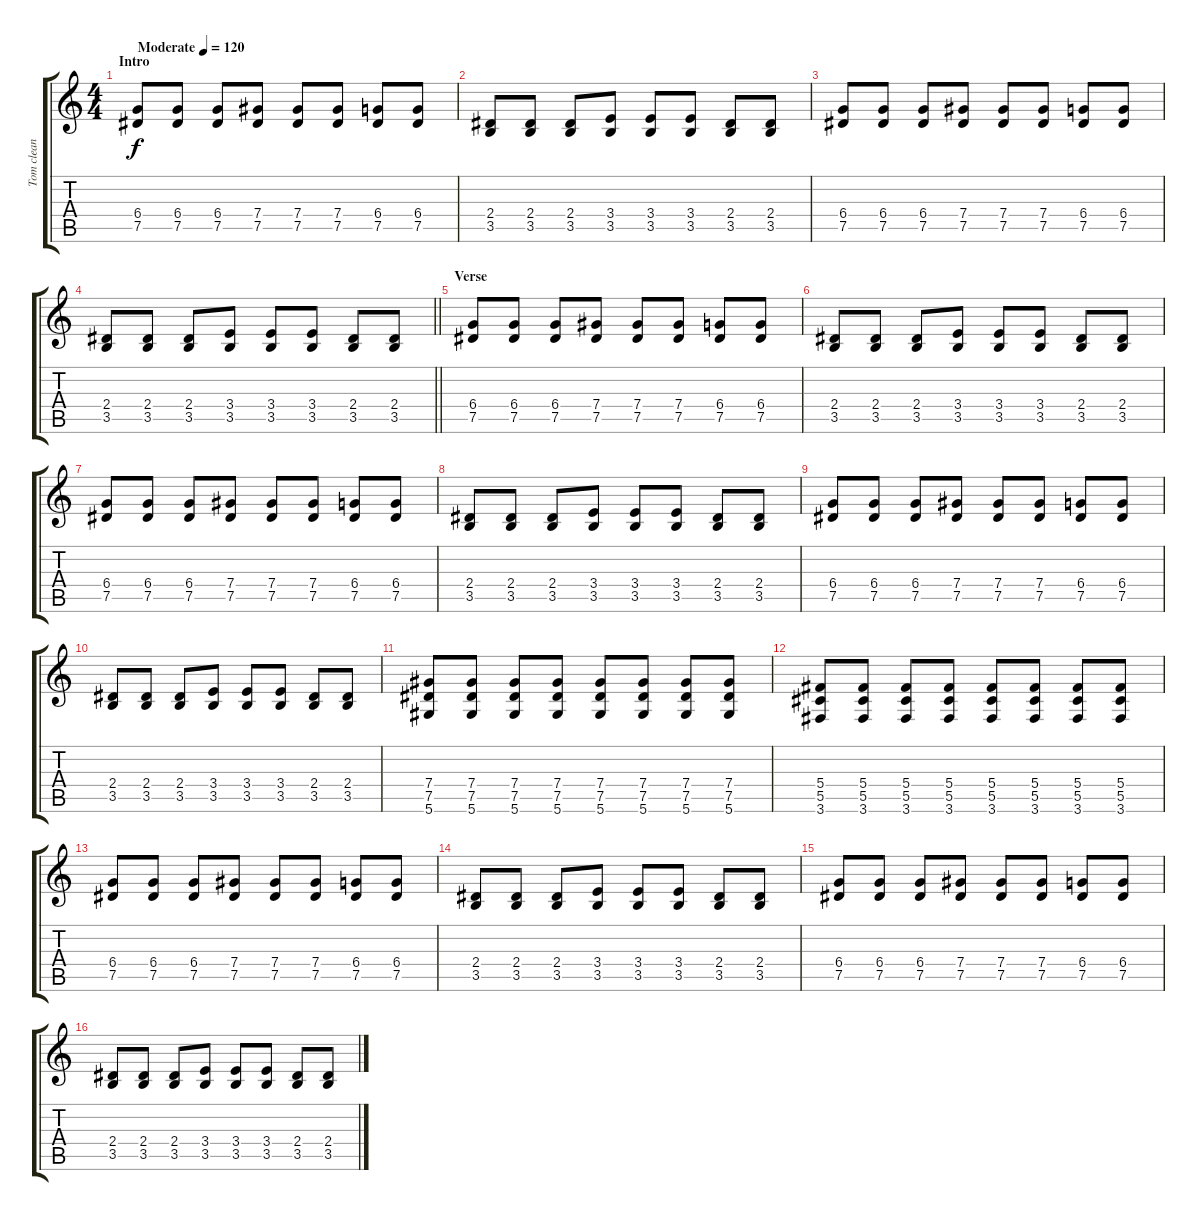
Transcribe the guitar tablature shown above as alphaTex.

\track ("Tom clean" "Tom clean") {instrument acousticguitarsteel}
\staff {score tabs}
\tuning (Eb4 Bb3 Gb3 Db3 Ab2 Eb2) {hide}
\ts (4 4)
\section ("" "Intro")
\tempo (120 "Moderate")
\clef g2
\ks c
(6.4 7.5).8{dy f instrument acousticguitarsteel} (6.4 7.5).8 (6.4 7.5).8 (7.4 7.5).8 (7.4 7.5).8 (7.4 7.5).8 (6.4 7.5).8 (6.4 7.5).8 |
(2.4 3.5).8 (2.4 3.5).8 (2.4 3.5).8 (3.4 3.5).8 (3.4 3.5).8 (3.4 3.5).8 (2.4 3.5).8 (2.4 3.5).8 |
(6.4 7.5).8 (6.4 7.5).8 (6.4 7.5).8 (7.4 7.5).8 (7.4 7.5).8 (7.4 7.5).8 (6.4 7.5).8 (6.4 7.5).8 |
\barLineRight lightlight
(2.4 3.5).8 (2.4 3.5).8 (2.4 3.5).8 (3.4 3.5).8 (3.4 3.5).8 (3.4 3.5).8 (2.4 3.5).8 (2.4 3.5).8 |
\section ("" "Verse")
(6.4 7.5).8 (6.4 7.5).8 (6.4 7.5).8 (7.4 7.5).8 (7.4 7.5).8 (7.4 7.5).8 (6.4 7.5).8 (6.4 7.5).8 |
(2.4 3.5).8 (2.4 3.5).8 (2.4 3.5).8 (3.4 3.5).8 (3.4 3.5).8 (3.4 3.5).8 (2.4 3.5).8 (2.4 3.5).8 |
(6.4 7.5).8 (6.4 7.5).8 (6.4 7.5).8 (7.4 7.5).8 (7.4 7.5).8 (7.4 7.5).8 (6.4 7.5).8 (6.4 7.5).8 |
(2.4 3.5).8 (2.4 3.5).8 (2.4 3.5).8 (3.4 3.5).8 (3.4 3.5).8 (3.4 3.5).8 (2.4 3.5).8 (2.4 3.5).8 |
(6.4 7.5).8 (6.4 7.5).8 (6.4 7.5).8 (7.4 7.5).8 (7.4 7.5).8 (7.4 7.5).8 (6.4 7.5).8 (6.4 7.5).8 |
(2.4 3.5).8 (2.4 3.5).8 (2.4 3.5).8 (3.4 3.5).8 (3.4 3.5).8 (3.4 3.5).8 (2.4 3.5).8 (2.4 3.5).8 |
(7.4 7.5 5.6).8 (7.4 7.5 5.6).8 (7.4 7.5 5.6).8 (7.4 7.5 5.6).8 (7.4 7.5 5.6).8 (7.4 7.5 5.6).8 (7.4 7.5 5.6).8 (7.4 7.5 5.6).8 |
(5.4 5.5 3.6).8 (5.4 5.5 3.6).8 (5.4 5.5 3.6).8 (5.4 5.5 3.6).8 (5.4 5.5 3.6).8 (5.4 5.5 3.6).8 (5.4 5.5 3.6).8 (5.4 5.5 3.6).8 |
(6.4 7.5).8 (6.4 7.5).8 (6.4 7.5).8 (7.4 7.5).8 (7.4 7.5).8 (7.4 7.5).8 (6.4 7.5).8 (6.4 7.5).8 |
(2.4 3.5).8 (2.4 3.5).8 (2.4 3.5).8 (3.4 3.5).8 (3.4 3.5).8 (3.4 3.5).8 (2.4 3.5).8 (2.4 3.5).8 |
(6.4 7.5).8 (6.4 7.5).8 (6.4 7.5).8 (7.4 7.5).8 (7.4 7.5).8 (7.4 7.5).8 (6.4 7.5).8 (6.4 7.5).8 |
(2.4 3.5).8 (2.4 3.5).8 (2.4 3.5).8 (3.4 3.5).8 (3.4 3.5).8 (3.4 3.5).8 (2.4 3.5).8 (2.4 3.5).8
